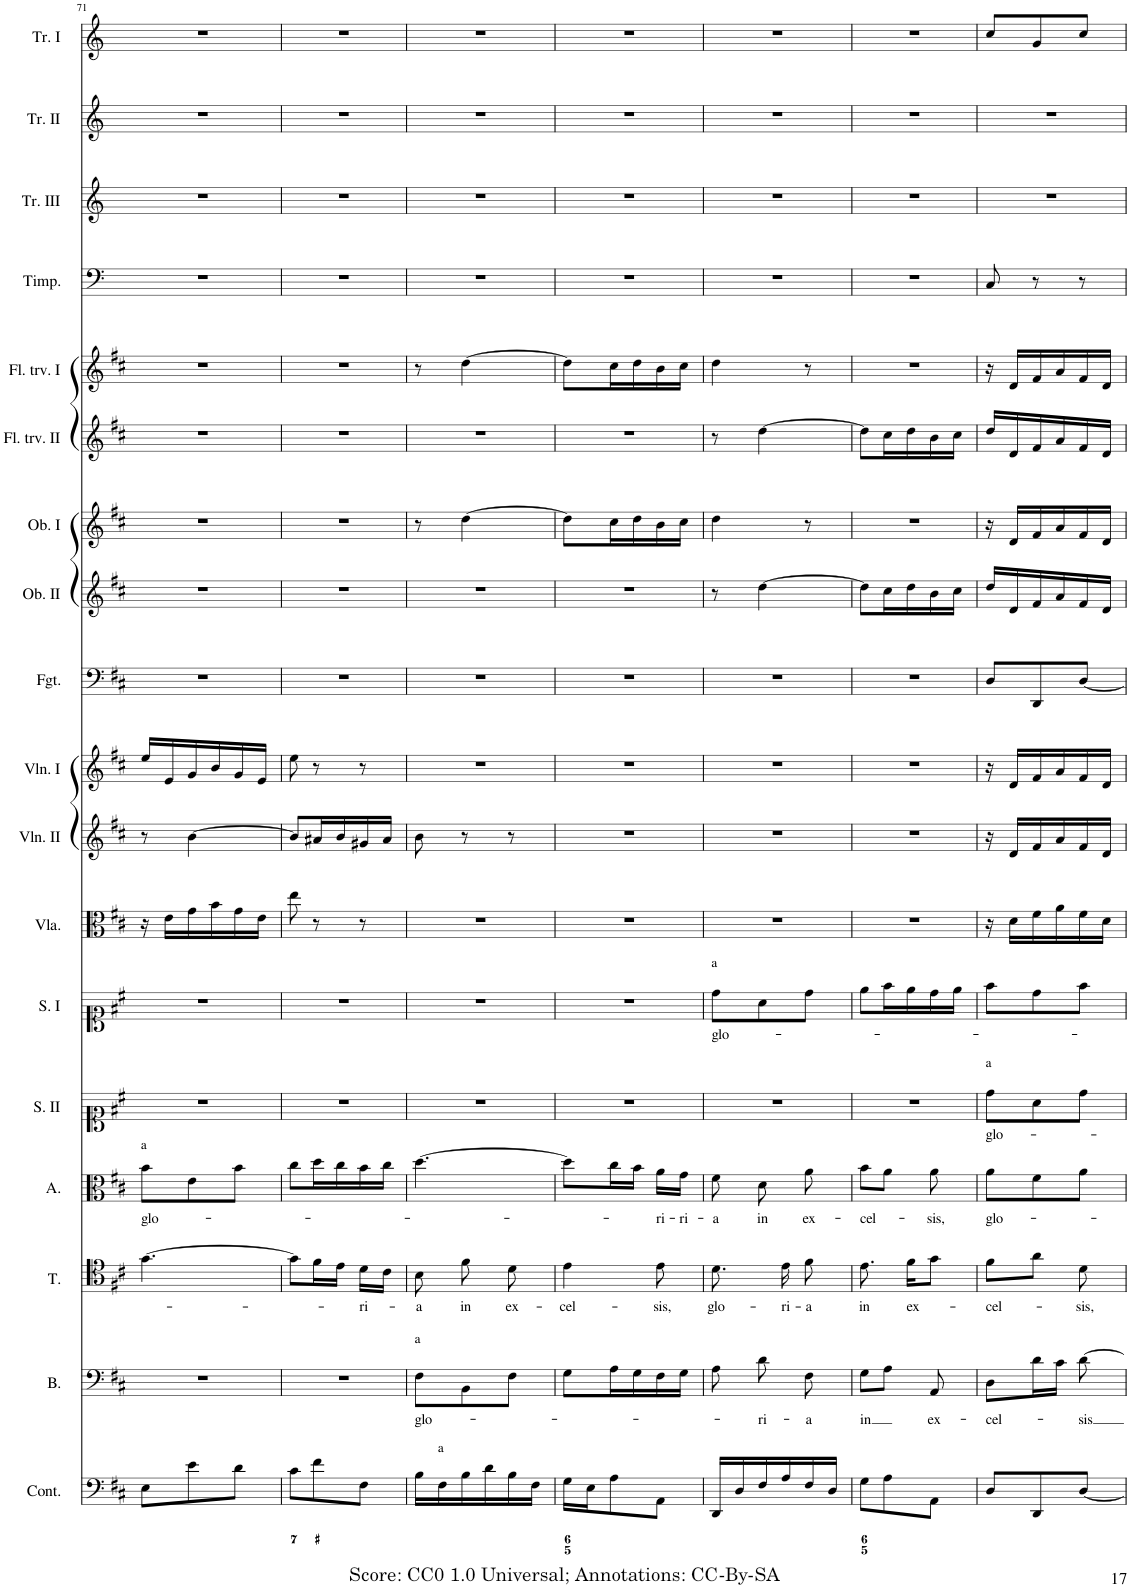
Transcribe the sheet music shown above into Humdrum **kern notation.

**kern	**kern	**kern	**text	**kern	**text	**kern	**text	**kern	**text	**kern	**text	**kern	**kern	**kern	**kern	**kern	**kern	**kern	**kern	**kern	**kern	**kern	**kern
*part19	*part18	*part17	*part17	*part16	*part16	*part15	*part15	*part14	*part14	*part13	*part13	*part12	*part11	*part10	*part9	*part8	*part7	*part6	*part5	*part4	*part3	*part2	*part1
*staff19	*staff18	*staff17	*staff17	*staff16	*staff16	*staff15	*staff15	*staff14	*staff14	*staff13	*staff13	*staff12	*staff11	*staff10	*staff9	*staff8	*staff7	*staff6	*staff5	*staff4	*staff3	*staff2	*staff1
*I"Continuo	*I"Continuo	*I"Basso	*	*I"Tenore	*	*I"Alto	*	*I"Soprano II	*	*I"Soprano I	*	*I"Viola	*I"Violino II	*I"Violino I	*I"Fagotti	*I"Oboe II	*I"Oboe I	*I"Flauto traverso II	*I"Flauto traverso I	*I"Timpani	*I"Tromba III	*I"Tromba II	*I"Tromba I
*I'Cont.	*I'Cont.	*I'B.	*	*I'T.	*	*I'A.	*	*I'S. II	*	*I'S. I	*	*I'Vla.	*I'Vln. II	*I'Vln. I	*I'Fgt.	*I'Ob. II	*I'Ob. I	*I'Fl. trv. II	*I'Fl. trv. I	*I'Timp.	*I'Tr. III	*I'Tr. II	*I'Tr. I
!!LO:PB:g=z
*clefF4	*clefF4	*clefF4	*	*clefC4	*	*clefC3	*	*clefC1	*	*clefC1	*	*clefC3	*clefG2	*clefG2	*clefF4	*clefG2	*clefG2	*clefG2	*clefG2	*clefF4	*clefG2	*clefG2	*clefG2
*	*	*	*	*	*	*	*	*	*	*	*	*	*	*	*	*	*	*	*	*Trd-1c-2	*Trd-1c-2	*Trd-1c-2	*Trd-1c-2
*k[f#c#]	*k[f#c#]	*k[f#c#]	*	*k[f#c#]	*	*k[f#c#]	*	*k[f#c#]	*	*k[f#c#]	*	*k[f#c#]	*k[f#c#]	*k[f#c#]	*k[f#c#]	*k[f#c#]	*k[f#c#]	*k[f#c#]	*k[f#c#]	*k[]	*k[]	*k[]	*k[]
*M3/8	*M3/8	*M3/8	*	*M3/8	*	*M3/8	*	*M3/8	*	*M3/8	*	*M3/8	*M3/8	*M3/8	*M3/8	*M3/8	*M3/8	*M3/8	*M3/8	*M3/8	*M3/8	*M3/8	*M3/8
=71	=71	=71	=71	=71	=71	=71	=71	=71	=71	=71	=71	=71	=71	=71	=71	=71	=71	=71	=71	=71	=71	=71	=71
!	!	!	!	!	!	!LO:TX:a:t=a	!	!	!	!	!	!	!	!	!	!	!	!	!	!	!	!	!
!	!	!	!	!	!	!	!LO:LY:b	!	!	!	!	!	!	!	!	!	!	!	!	!	!	!	!
*	*	*	*	*	*	*	*	*	*	*	*	*	*	*	*	*	*	*	*	*	*^	*	*
8E\L	8E\L	4.r	.	[4.g\	.	8b\L	glo-	4.r	.	4.r	.	16r	8r	16ee/LL	4.r	4.r	4.r	4.r	4.r	4.r	4.r	4B	4.r	4.r
.	.	.	.	.	.	.	.	.	.	.	.	16e\LL	.	16e/	.	.	.	.	.	.	.	.	.	.
8e\	8e\	.	.	.	.	8e\	.	.	.	.	.	16g\	[4b\	16g/	.	.	.	.	.	.	.	.	.	.
.	.	.	.	.	.	.	.	.	.	.	.	16b\	.	16b/	.	.	.	.	.	.	.	.	.	.
8d\J	8d\J	.	.	.	.	8b\J	.	.	.	.	.	16g\	.	16g/	.	.	.	.	.	.	.	8ryy	.	.
.	.	.	.	.	.	.	.	.	.	.	.	16e\JJ	.	16e/JJ	.	.	.	.	.	.	.	.	.	.
*	*	*	*	*	*	*	*	*	*	*	*	*	*	*	*	*	*	*	*	*	*v	*v	*	*
=72	=72	=72	=72	=72	=72	=72	=72	=72	=72	=72	=72	=72	=72	=72	=72	=72	=72	=72	=72	=72	=72	=72	=72
8c#\L	8c#\L	4.r	.	8g\L]	.	8cc#\L	.	4.r	.	4.r	.	8ee\	8b/L]	8ee\	4.r	4.r	4.r	4.r	4.r	4.r	4.r	4.r	4.r
8f#\	8f#\	.	.	16f#\L	.	16dd\L	.	.	.	.	.	8r	16a#X/L	8r	.	.	.	.	.	.	.	.	.
.	.	.	.	16e\JJ	.	16cc#\	.	.	.	.	.	.	16b/	.	.	.	.	.	.	.	.	.	.
!	!	!	!	!	!LO:LY:b	!	!	!	!	!	!	!	!	!	!	!	!	!	!	!	!	!	!
8F#\J	8F#\J	.	.	16d\LL	-ri-	16b\	.	.	.	.	.	8r	16g#X/	8r	.	.	.	.	.	.	.	.	.
.	.	.	.	16c#\JJ	.	16cc#\JJ	.	.	.	.	.	.	16a#/JJ	.	.	.	.	.	.	.	.	.	.
=73	=73	=73	=73	=73	=73	=73	=73	=73	=73	=73	=73	=73	=73	=73	=73	=73	=73	=73	=73	=73	=73	=73	=73
!	!	!LO:TX:a:t=a	!	!	!	!	!	!	!	!	!	!	!	!	!	!	!	!	!	!	!	!	!
!	!	!	!LO:LY:b	!	!LO:LY:b	!	!	!	!	!	!	!	!	!	!	!	!	!	!	!	!	!	!
16B\LL	16B\LL	8F#\L	glo-	8B\	-a	[4.dd\	.	4.r	.	4.r	.	4.r	8b\	4.r	4.r	4.r	8r	4.r	8r	4.r	4.r	4.r	4.r
!	!LO:TX:a:t=a	!	!	!	!	!	!	!	!	!	!	!	!	!	!	!	!	!	!	!	!	!	!
16F#\	16F#\	.	.	.	.	.	.	.	.	.	.	.	.	.	.	.	.	.	.	.	.	.	.
!	!	!	!	!	!LO:LY:b	!	!	!	!	!	!	!	!	!	!	!	!	!	!	!	!	!	!
16B\	16B\	8BB\	.	8f#\	in	.	.	.	.	.	.	.	8r	.	.	.	[4dd\	.	[4dd\	.	.	.	.
16d\	16d\	.	.	.	.	.	.	.	.	.	.	.	.	.	.	.	.	.	.	.	.	.	.
!	!	!	!	!	!LO:LY:b	!	!	!	!	!	!	!	!	!	!	!	!	!	!	!	!	!	!
16B\	16B\	8F#\J	.	8d\	ex-	.	.	.	.	.	.	.	8r	.	.	.	.	.	.	.	.	.	.
16F#\JJ	16F#\JJ	.	.	.	.	.	.	.	.	.	.	.	.	.	.	.	.	.	.	.	.	.	.
=74	=74	=74	=74	=74	=74	=74	=74	=74	=74	=74	=74	=74	=74	=74	=74	=74	=74	=74	=74	=74	=74	=74	=74
!	!	!	!	!	!LO:LY:b	!	!	!	!	!	!	!	!	!	!	!	!	!	!	!	!	!	!
16G\LL	16G\LL	8G\L	.	4e\	-cel-	8dd\L]	.	4.r	.	4.r	.	4.r	4.r	4.r	4.r	4.r	8dd\L]	4.r	8dd\L]	4.r	4.r	4.r	4.r
16E\J	16E\J	.	.	.	.	.	.	.	.	.	.	.	.	.	.	.	.	.	.	.	.	.	.
8A\	8A\	16A\L	.	.	.	16cc#\L	.	.	.	.	.	.	.	.	.	.	16cc#\L	.	16cc#\L	.	.	.	.
.	.	16G\	.	.	.	16b\JJ	.	.	.	.	.	.	.	.	.	.	16dd\	.	16dd\	.	.	.	.
!	!	!	!	!	!LO:LY:b	!	!LO:LY:b	!	!	!	!	!	!	!	!	!	!	!	!	!	!	!	!
8AA\J	8AA\J	16F#\	.	8e\	-sis,	16a\LL	ri-	.	.	.	.	.	.	.	.	.	16b\	.	16b\	.	.	.	.
!	!	!	!	!	!	!	!LO:LY:b	!	!	!	!	!	!	!	!	!	!	!	!	!	!	!	!
.	.	16G\JJ	.	.	.	16g\JJ	-ri-	.	.	.	.	.	.	.	.	.	16cc#\JJ	.	16cc#\JJ	.	.	.	.
=75	=75	=75	=75	=75	=75	=75	=75	=75	=75	=75	=75	=75	=75	=75	=75	=75	=75	=75	=75	=75	=75	=75	=75
!	!	!	!	!	!	!	!	!	!	!LO:TX:a:t=a	!	!	!	!	!	!	!	!	!	!	!	!	!
!	!	!	!	!	!LO:LY:b	!	!LO:LY:b	!	!	!	!LO:LY:b	!	!	!	!	!	!	!	!	!	!	!	!
16DD/LL	16DD/LL	8A\	.	8.d\	glo-	8f#\	-a	4.r	.	8dd\L	glo-	4.r	4.r	4.r	4.r	8r	4dd\	8r	4dd\	4.r	4.r	4.r	4.r
16D/	16D/	.	.	.	.	.	.	.	.	.	.	.	.	.	.	.	.	.	.	.	.	.	.
!	!	!	!LO:LY:b	!	!	!	!LO:LY:b	!	!	!	!	!	!	!	!	!	!	!	!	!	!	!	!
16F#/	16F#/	8d\	-ri-	.	.	8d\	in	.	.	8a\	.	.	.	.	.	[4dd\	.	[4dd\	.	.	.	.	.
!	!	!	!	!	!LO:LY:b	!	!	!	!	!	!	!	!	!	!	!	!	!	!	!	!	!	!
16A/	16A/	.	.	16e\	-ri-	.	.	.	.	.	.	.	.	.	.	.	.	.	.	.	.	.	.
!	!	!	!LO:LY:b	!	!LO:LY:b	!	!LO:LY:b	!	!	!	!	!	!	!	!	!	!	!	!	!	!	!	!
16F#/	16F#/	8F#\	-a	8f#\	-a	8a\	ex-	.	.	8dd\J	.	.	.	.	.	.	8r	.	8r	.	.	.	.
16D/JJ	16D/JJ	.	.	.	.	.	.	.	.	.	.	.	.	.	.	.	.	.	.	.	.	.	.
=76	=76	=76	=76	=76	=76	=76	=76	=76	=76	=76	=76	=76	=76	=76	=76	=76	=76	=76	=76	=76	=76	=76	=76
!	!	!	!LO:LY:b	!	!LO:LY:b	!	!LO:LY:b	!	!	!	!	!	!	!	!	!	!	!	!	!	!	!	!
8G\L	8G\L	8G\L	in	8.e\	in	8b\L	-cel-	4.r	.	8ee\L	.	4.r	4.r	4.r	4.r	8dd\L]	4.r	8dd\L]	4.r	4.r	4.r	4.r	4.r
8A\	8A\	8A\J	.	.	.	8a\J	.	.	.	16ff#\L	.	.	.	.	.	16cc#\L	.	16cc#\L	.	.	.	.	.
!	!	!	!	!	!LO:LY:b	!	!	!	!	!	!	!	!	!	!	!	!	!	!	!	!	!	!
.	.	.	.	16f#\KL	ex-	.	.	.	.	16ee\	.	.	.	.	.	16dd\	.	16dd\	.	.	.	.	.
!	!	!	!LO:LY:b	!	!	!	!LO:LY:b	!	!	!	!	!	!	!	!	!	!	!	!	!	!	!	!
8AA\J	8AA\J	8AA/	ex-	8g\J	.	8a\	-sis,	.	.	16dd\	.	.	.	.	.	16b\	.	16b\	.	.	.	.	.
.	.	.	.	.	.	.	.	.	.	16ee\JJ	.	.	.	.	.	16cc#\JJ	.	16cc#\JJ	.	.	.	.	.
=77	=77	=77	=77	=77	=77	=77	=77	=77	=77	=77	=77	=77	=77	=77	=77	=77	=77	=77	=77	=77	=77	=77	=77
!	!	!	!	!	!	!	!	!LO:TX:a:t=a	!	!	!	!	!	!	!	!	!	!	!	!	!	!	!
!	!	!	!LO:LY:b	!	!LO:LY:b	!	!LO:LY:b	!	!LO:LY:b	!	!	!	!	!	!	!	!	!	!	!	!	!	!
8D\L	8D/L	8D\L	-cel-	8f#\L	-cel-	8a\L	glo-	8dd\L	glo-	8ff#\L	.	16r	16r	16r	8D/L	16dd/LL	16r	16dd/LL	16r	8C/	4.r	4.r	8cc/L
.	.	.	.	.	.	.	.	.	.	.	.	16d\LL	16d/LL	16d/LL	.	16d/	16d/LL	16d/	16d/LL	.	.	.	.
8DD\	8DD/	16d\L	.	8a\J	.	8f#\	.	8a\	.	8dd\	.	16f#\	16f#/	16f#/	8DD/	16f#/	16f#/	16f#/	16f#/	8r	.	.	8g/
.	.	16c#\JJ	.	.	.	.	.	.	.	.	.	16a\	16a/	16a/	.	16a/	16a/	16a/	16a/	.	.	.	.
!	!	!	!LO:LY:b	!	!LO:LY:b	!	!	!	!	!	!	!	!	!	!	!	!	!	!	!	!	!	!
[8D\J	[8D/J	[8d\	-sis	8d\	-sis,	8a\J	.	8dd\J	.	8ff#\J	.	16f#\	16f#/	16f#/	[8D/J	16f#/	16f#/	16f#/	16f#/	8r	.	.	8cc/J
.	.	.	.	.	.	.	.	.	.	.	.	16d\JJ	16d/JJ	16d/JJ	.	16d/JJ	16d/JJ	16d/JJ	16d/JJ	.	.	.	.
=	=	=	=	=	=	=	=	=	=	=	=	=	=	=	=	=	=	=	=	=	=	=	=
*-	*-	*-	*-	*-	*-	*-	*-	*-	*-	*-	*-	*-	*-	*-	*-	*-	*-	*-	*-	*-	*-	*-	*-
